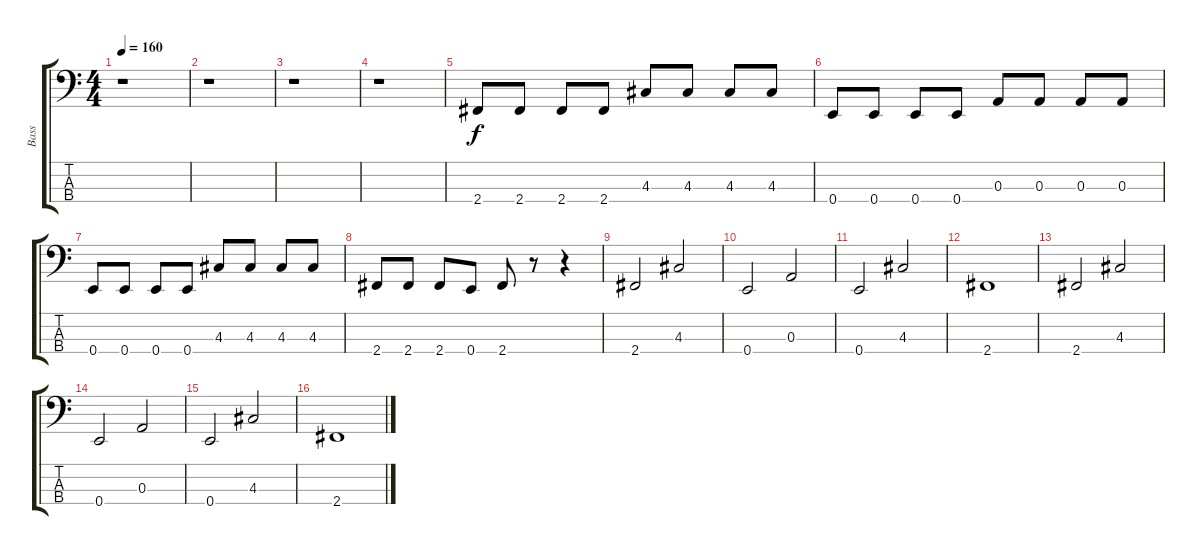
\track ("Bass" "Bass") {instrument electricbasspick}
\staff {score tabs}
\tuning (G2 D2 A1 E1) {hide}
\ts (4 4)
\tempo 160
\clef f4
\ks c
r.1{dy f instrument electricbasspick} |
r.1 |
r.1 |
r.1 |
2.4.8 2.4.8 2.4.8 2.4.8 4.3.8 4.3.8 4.3.8 4.3.8 |
0.4.8 0.4.8 0.4.8 0.4.8 0.3.8 0.3.8 0.3.8 0.3.8 |
0.4.8 0.4.8 0.4.8 0.4.8 4.3.8 4.3.8 4.3.8 4.3.8 |
2.4.8 2.4.8 2.4.8 0.4.8 2.4.8 r.8 r.4 |
2.4.2 4.3.2 |
0.4.2 0.3.2 |
0.4.2 4.3.2 |
2.4.1 |
2.4.2 4.3.2 |
0.4.2 0.3.2 |
0.4.2 4.3.2 |
2.4.1
